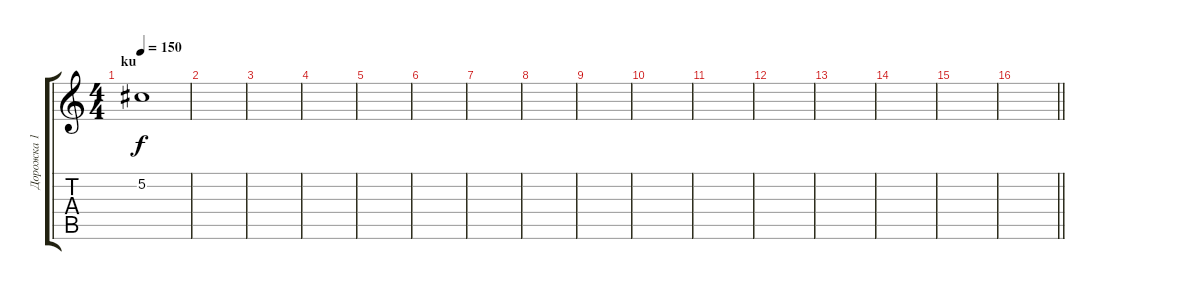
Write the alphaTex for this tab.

\track ("Дорожка 1" "Дорожка 1") {instrument distortionguitar}
\staff {score tabs}
\tuning (Db4 Ab3 E3 B2 Gb2 B1) {hide}
\ts (4 4)
\section ("" "ku")
\tempo 150
\clef g2
\ks c
5.2.1{dy f} |
|
|
|
|
|
|
|
|
|
|
|
|
|
|
\barLineRight lightlight
